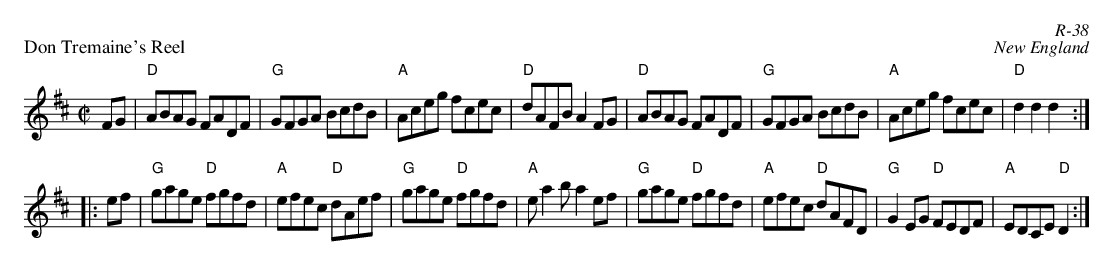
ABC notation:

X:1
P: Don Tremaine's Reel
C: R-38
C: New England
M: C|
K: D
FG| "D"ABAG FADF| "G"GFGA BcdB| "A"Aceg fcec| "D"dAFB A2 FG|"D"ABAG FADF| "G"GFGA BcdB| "A"Aceg fcec| "D"d2d2 d2 :|
|:\
ef| "G" gage "D"fgfd| "A"efec "D"dAef| "G"gage "D"fgfd| "A"ea2b a2 ef|    "G" gage "D"fgfd| "A"efec "D"dAFD| "G"G2 EG "D"FEDF| "A"EDCE "D"D2 :|
